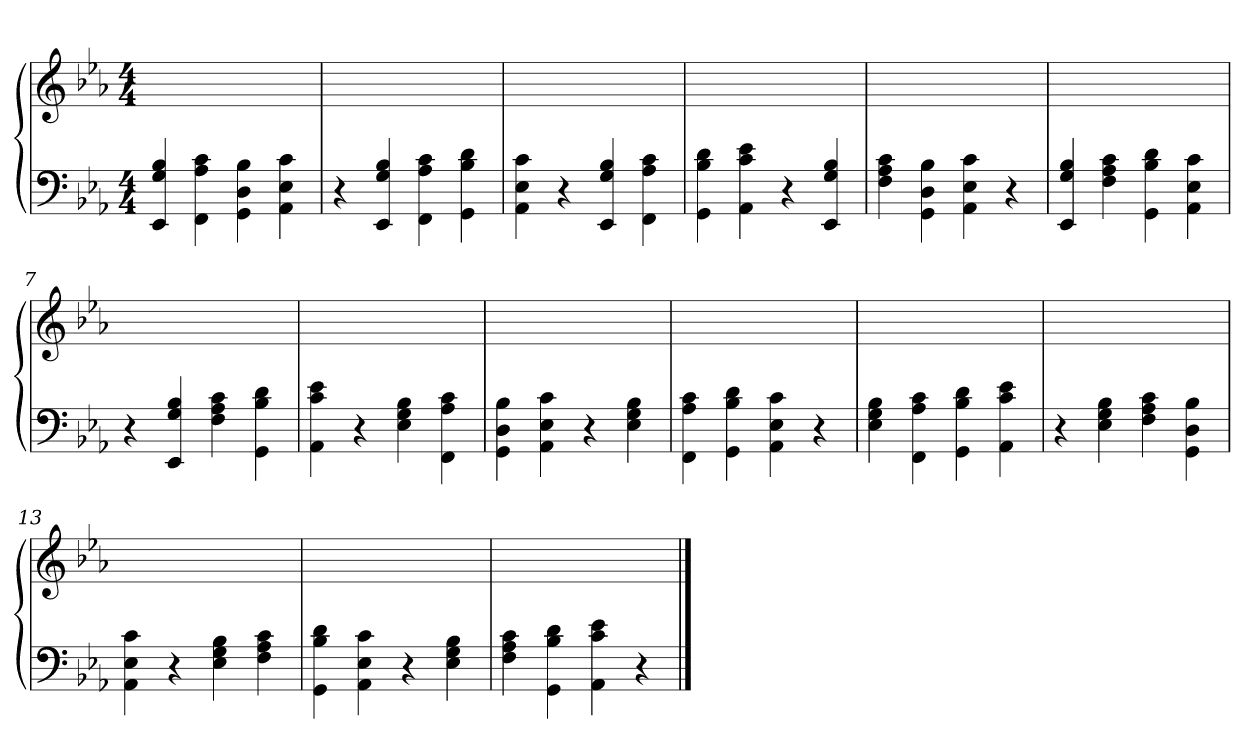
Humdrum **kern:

**kern	**kern
*part2	*part1
*staff2	*staff1
*clefF4	*clefG2
*k[b-e-a-]	*k[b-e-a-]
*E-:	*E-:
*M4/4	*M4/4
*MM60	*MM60
=1	=1
4EE- 4G 4B-	1ryy
4FF 4A- 4c	.
4GG 4D 4B-	.
4AA- 4E- 4c	.
=2	=2
4r	1ryy
4EE- 4G 4B-	.
4FF 4A- 4c	.
4GG 4B- 4d	.
=3	=3
4AA- 4E- 4c	1ryy
4r	.
4EE- 4G 4B-	.
4FF 4A- 4c	.
=4	=4
4GG 4B- 4d	1ryy
4AA- 4c 4e-	.
4r	.
4EE- 4G 4B-	.
=5	=5
4F 4A- 4c	1ryy
4GG 4D 4B-	.
4AA- 4E- 4c	.
4r	.
=6	=6
4EE- 4G 4B-	1ryy
4F 4A- 4c	.
4GG 4B- 4d	.
4AA- 4E- 4c	.
=7	=7
4r	1ryy
4EE- 4G 4B-	.
4F 4A- 4c	.
4GG 4B- 4d	.
=8	=8
4AA- 4c 4e-	1ryy
4r	.
4E- 4G 4B-	.
4FF 4A- 4c	.
=9	=9
4GG 4D 4B-	1ryy
4AA- 4E- 4c	.
4r	.
4E- 4G 4B-	.
=10	=10
4FF 4A- 4c	1ryy
4GG 4B- 4d	.
4AA- 4E- 4c	.
4r	.
=11	=11
4E- 4G 4B-	1ryy
4FF 4A- 4c	.
4GG 4B- 4d	.
4AA- 4c 4e-	.
=12	=12
4r	1ryy
4E- 4G 4B-	.
4F 4A- 4c	.
4GG 4D 4B-	.
=13	=13
4AA- 4E- 4c	1ryy
4r	.
4E- 4G 4B-	.
4F 4A- 4c	.
=14	=14
4GG 4B- 4d	1ryy
4AA- 4E- 4c	.
4r	.
4E- 4G 4B-	.
=15	=15
4F 4A- 4c	1ryy
4GG 4B- 4d	.
4AA- 4c 4e-	.
4r	.
==	==
*-	*-
